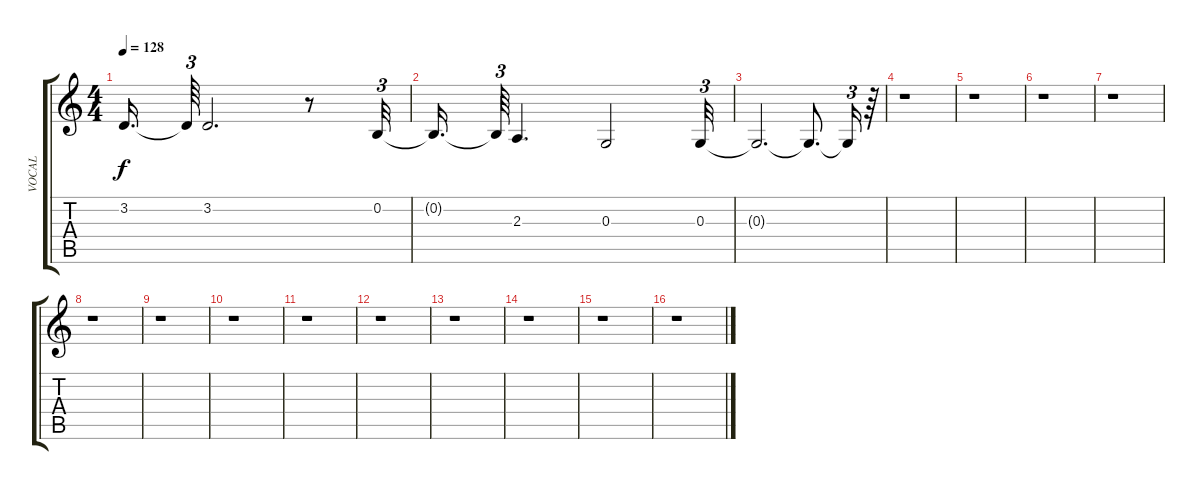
\track ("VOCAL" "VOCAL") {instrument sopranosax}
\staff {score tabs}
\tuning (E4 B3 G3 D3 A2 E2) {hide}
\ts (4 4)
\tempo 128
\clef g2
\ks c
3.2{t}.16{d dy f} 3.2{t}.64{tu (3 2)} 3.2.2{d} r.8 0.2.32{tu (3 2)} |
0.2{t}.16{d} 0.2{t}.64{tu (3 2)} 2.3.4{d} 0.3.2 0.3.32{tu (3 2)} |
0.3{t}.2{d} 0.3{t}.8{d} 0.3{t}.16{tu (3 2)} r.64 |
r.1 |
r.1 |
r.1 |
r.1 |
r.1 |
r.1 |
r.1 |
r.1 |
r.1 |
r.1 |
r.1 |
r.1 |
r.1
